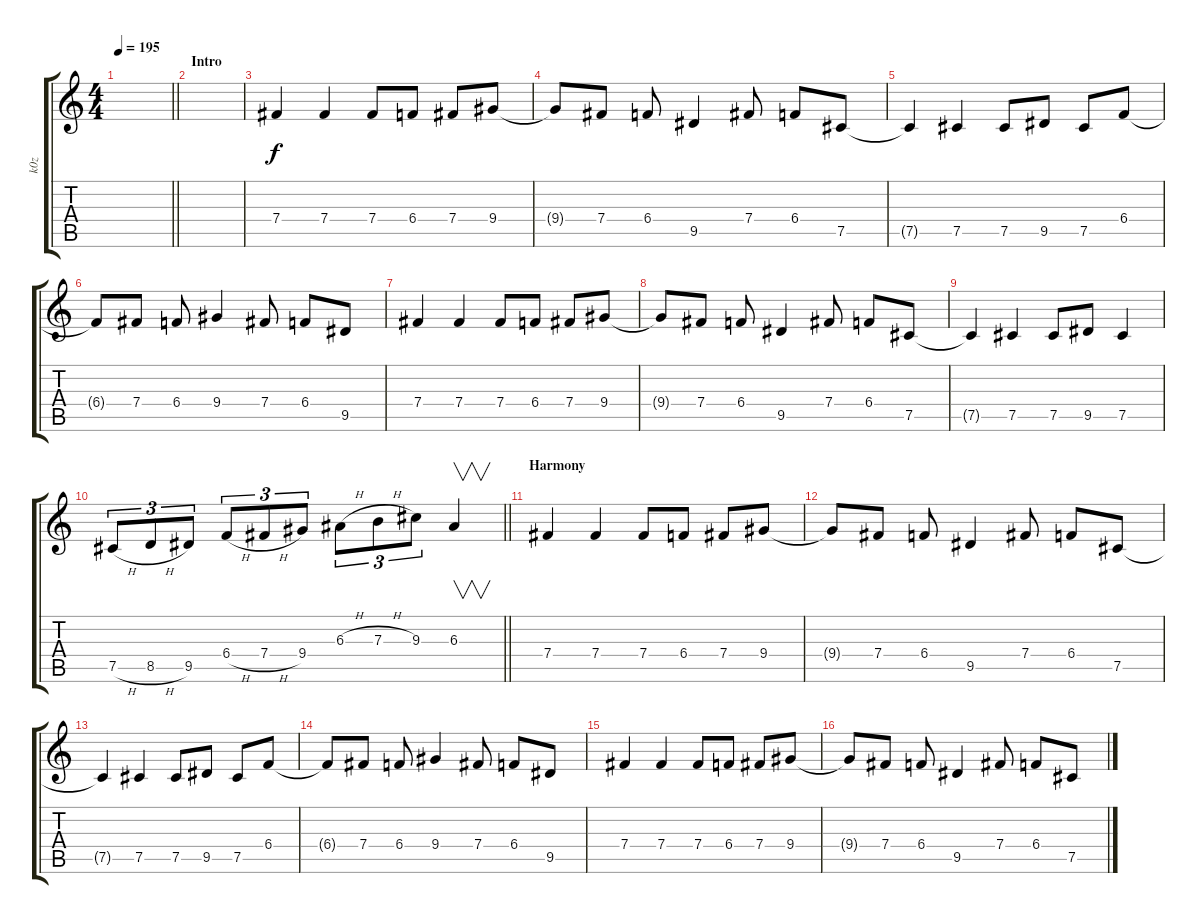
\track ("k0z" "k0z") {instrument distortionguitar}
\staff {score tabs}
\tuning (Db4 Ab3 E3 B2 Gb2 B1) {hide}
\ts (4 4)
\tempo 195
\clef g2
\barLineRight lightlight
\ks c
|
\section ("" "Intro")
|
7.4.4 7.4.4 7.4.8 6.4.8 7.4.8 9.4.8 |
9.4{t}.8 7.4.8 6.4.8 9.5.4 7.4.8 6.4.8 7.5.8 |
7.5{t}.4 7.5.4 7.5.8 9.5.8 7.5.8 6.4.8 |
6.4{t}.8 7.4.8 6.4.8 9.4.4 7.4.8 6.4.8 9.5.8 |
7.4.4 7.4.4 7.4.8 6.4.8 7.4.8 9.4.8 |
9.4{t}.8 7.4.8 6.4.8 9.5.4 7.4.8 6.4.8 7.5.8 |
7.5{t}.4 7.5.4 7.5.8 9.5.8 7.5.4 |
\barLineRight lightlight
7.5{h}.8{tu (3 2)} 8.5{h}.8{tu (3 2)} 9.5.8{tu (3 2)} 6.4{h}.8{tu (3 2)} 7.4{h}.8{tu (3 2)} 9.4.8{tu (3 2)} 6.3{h}.8{tu (3 2)} 7.3{h}.8{tu (3 2)} 9.3.8{tu (3 2)} 6.3.4{v} |
\section ("" "Harmony")
7.4.4 7.4.4 7.4.8 6.4.8 7.4.8 9.4.8 |
9.4{t}.8 7.4.8 6.4.8 9.5.4 7.4.8 6.4.8 7.5.8 |
7.5{t}.4 7.5.4 7.5.8 9.5.8 7.5.8 6.4.8 |
6.4{t}.8 7.4.8 6.4.8 9.4.4 7.4.8 6.4.8 9.5.8 |
7.4.4 7.4.4 7.4.8 6.4.8 7.4.8 9.4.8 |
9.4{t}.8 7.4.8 6.4.8 9.5.4 7.4.8 6.4.8 7.5.8
